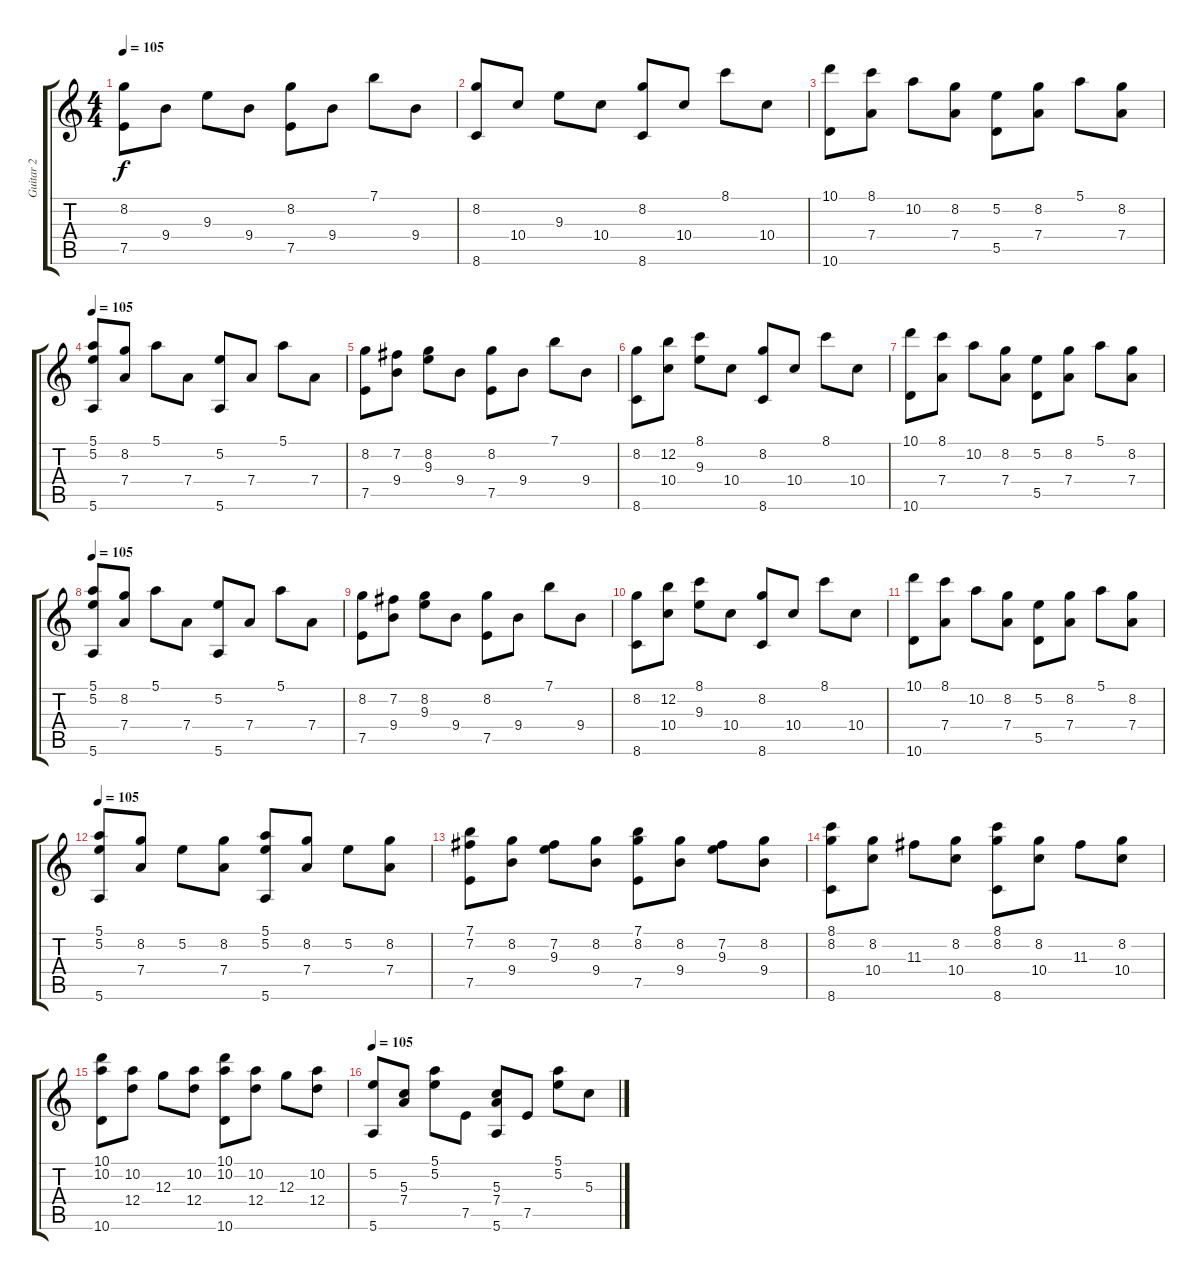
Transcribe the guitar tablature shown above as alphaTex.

\track ("Guitar 2" "Guitar 2") {instrument acousticguitarnylon}
\staff {score tabs}
\tuning (E4 B3 G3 D3 A2 E2) {hide}
\ts (4 4)
\tempo 105
\clef g2
\ks c
(8.2 7.5).8{dy f} 9.4.8 9.3.8 9.4.8 (8.2 7.5).8 9.4.8 7.1.8 9.4.8 |
(8.2 8.6).8 10.4.8 9.3.8 10.4.8 (8.2 8.6).8 10.4.8 8.1.8 10.4.8 |
(10.1 10.6).8 (8.1 7.4).8 10.2.8 (8.2 7.4).8 (5.2 5.5).8 (8.2 7.4).8 5.1.8 (8.2 7.4).8 |
\tempo 105
(5.1 5.2 5.6).8{instrument acousticguitarnylon} (8.2 7.4).8 5.1.8 7.4.8 (5.2 5.6).8 7.4.8 5.1.8 7.4.8 |
(8.2 7.5).8 (7.2 9.4).8 (8.2 9.3).8 9.4.8 (8.2 7.5).8 9.4.8 7.1.8 9.4.8 |
(8.2 8.6).8 (12.2 10.4).8 (8.1 9.3).8 10.4.8 (8.2 8.6).8 10.4.8 8.1.8 10.4.8 |
(10.1 10.6).8 (8.1 7.4).8 10.2.8 (8.2 7.4).8 (5.2 5.5).8 (8.2 7.4).8 5.1.8 (8.2 7.4).8 |
\tempo 105
(5.1 5.2 5.6).8{instrument acousticguitarnylon} (8.2 7.4).8 5.1.8 7.4.8 (5.2 5.6).8 7.4.8 5.1.8 7.4.8 |
(8.2 7.5).8 (7.2 9.4).8 (8.2 9.3).8 9.4.8 (8.2 7.5).8 9.4.8 7.1.8 9.4.8 |
(8.2 8.6).8 (12.2 10.4).8 (8.1 9.3).8 10.4.8 (8.2 8.6).8 10.4.8 8.1.8 10.4.8 |
(10.1 10.6).8 (8.1 7.4).8 10.2.8 (8.2 7.4).8 (5.2 5.5).8 (8.2 7.4).8 5.1.8 (8.2 7.4).8 |
\tempo 105
(5.1 5.2 5.6).8{instrument acousticguitarnylon} (8.2 7.4).8 5.2.8 (8.2 7.4).8 (5.1 5.2 5.6).8 (8.2 7.4).8 5.2.8 (8.2 7.4).8 |
(7.1 7.2 7.5).8 (8.2 9.4).8 (7.2 9.3).8 (8.2 9.4).8 (7.1 8.2 7.5).8 (8.2 9.4).8 (7.2 9.3).8 (8.2 9.4).8 |
(8.1 8.2 8.6).8 (8.2 10.4).8 11.3.8 (8.2 10.4).8 (8.1 8.2 8.6).8 (8.2 10.4).8 11.3.8 (8.2 10.4).8 |
(10.1 10.2 10.6).8 (10.2 12.4).8 12.3.8 (10.2 12.4).8 (10.1 10.2 10.6).8 (10.2 12.4).8 12.3.8 (10.2 12.4).8 |
\tempo 105
(5.2 5.6).8 (5.3 7.4).8 (5.1 5.2).8 7.5.8 (5.3 7.4 5.6).8 7.5.8 (5.1 5.2).8 5.3.8
